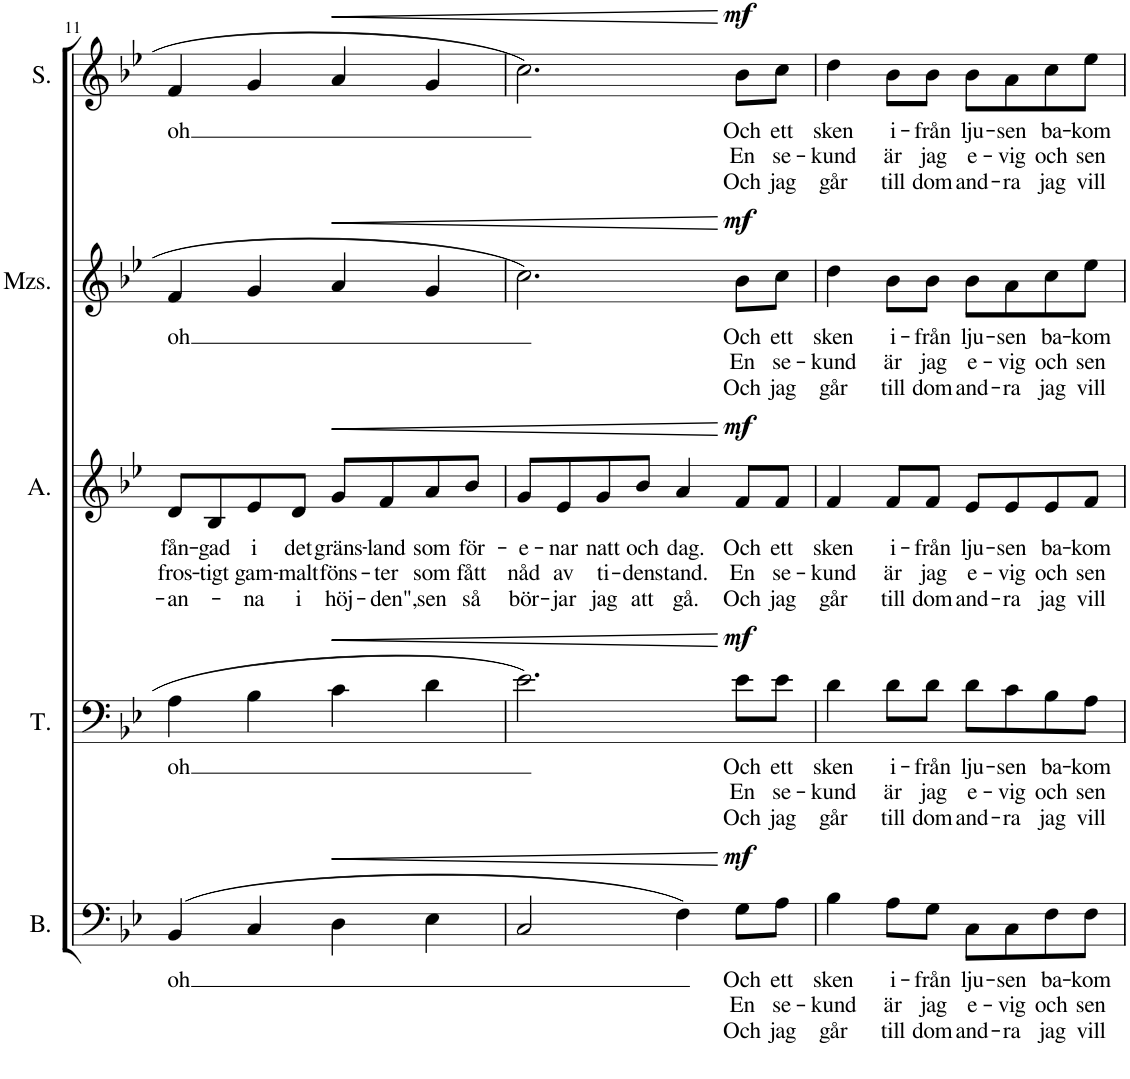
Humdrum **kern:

**kern	**text	**text	**text	**dynam	**kern	**text	**text	**text	**dynam	**kern	**text	**text	**text	**dynam	**kern	**text	**text	**text	**dynam	**kern	**text	**text	**text	**dynam
*part5	*part5	*part5	*part5	*part5	*part4	*part4	*part4	*part4	*part4	*part3	*part3	*part3	*part3	*part3	*part2	*part2	*part2	*part2	*part2	*part1	*part1	*part1	*part1	*part1
*staff5	*staff5	*staff5	*staff5	*staff5	*staff4	*staff4	*staff4	*staff4	*staff4	*staff3	*staff3	*staff3	*staff3	*staff3	*staff2	*staff2	*staff2	*staff2	*staff2	*staff1	*staff1	*staff1	*staff1	*staff1
*I"Bass	*	*	*	*	*I"Tenor	*	*	*	*	*I"Alto	*	*	*	*	*I"Mezzo-soprano	*	*	*	*	*I"Soprano	*	*	*	*
*I'B.	*	*	*	*	*I'T.	*	*	*	*	*I'A.	*	*	*	*	*I'Mzs.	*	*	*	*	*I'S.	*	*	*	*
!!LO:PB:g=z
*clefF4	*	*	*	*	*clefF4	*	*	*	*	*clefG2	*	*	*	*	*clefG2	*	*	*	*	*clefG2	*	*	*	*
*k[b-e-]	*	*	*	*	*k[b-e-]	*	*	*	*	*k[b-e-]	*	*	*	*	*k[b-e-]	*	*	*	*	*k[b-e-]	*	*	*	*
*M4/4	*	*	*	*	*M4/4	*	*	*	*	*M4/4	*	*	*	*	*M4/4	*	*	*	*	*M4/4	*	*	*	*
*met(c)	*	*	*	*	*met(c)	*	*	*	*	*met(c)	*	*	*	*	*met(c)	*	*	*	*	*met(c)	*	*	*	*
=11	=11	=11	=11	=11	=11	=11	=11	=11	=11	=11	=11	=11	=11	=11	=11	=11	=11	=11	=11	=11	=11	=11	=11	=11
!	!LO:LY:b	!	!	!	!	!LO:LY:b	!	!	!	!	!LO:LY:b	!LO:LY:b	!LO:LY:b	!	!	!LO:LY:b	!	!	!	!	!LO:LY:b	!	!	!
(4BB-/	oh	.	.	.	4A\	oh	.	.	.	8d/L	fån-	fros-	-an-	.	4f/	oh	.	.	.	4f/	oh	.	.	.
!	!	!	!	!	!	!	!	!	!	!	!LO:LY:b	!LO:LY:b	!	!	!	!	!	!	!	!	!	!	!	!
.	.	.	.	.	.	.	.	.	.	8B-/	-gad	-tigt	.	.	.	.	.	.	.	.	.	.	.	.
!	!	!	!	!	!	!	!	!	!	!	!LO:LY:b	!LO:LY:b	!LO:LY:b	!	!	!	!	!	!	!	!	!	!	!
4C/	.	.	.	.	4B-\	.	.	.	.	8e-/	i	gam-	-na	.	4g/	.	.	.	.	4g/	.	.	.	.
!	!	!	!	!	!	!	!	!	!	!	!LO:LY:b	!LO:LY:b	!LO:LY:b	!	!	!	!	!	!	!	!	!	!	!
.	.	.	.	.	.	.	.	.	.	8d/J	det	-malt	i	.	.	.	.	.	.	.	.	.	.	.
!	!	!	!	!LO:HP:b	!	!	!	!	!LO:HP:b	!	!LO:LY:b	!LO:LY:b	!LO:LY:b	!LO:HP:b	!	!	!	!	!LO:HP:b	!	!	!	!	!LO:HP:b
4D\	.	.	.	<	4c\	.	.	.	<	8g/L	gräns-	föns-	höj-	<	4a/	.	.	.	<	4a/	.	.	.	<
!	!	!	!	!	!	!	!	!	!	!	!LO:LY:b	!LO:LY:b	!LO:LY:b	!	!	!	!	!	!	!	!	!	!	!
.	.	.	.	.	.	.	.	.	.	8f/	-land	-ter	-den",	.	.	.	.	.	.	.	.	.	.	.
!	!	!	!	!	!	!	!	!	!	!	!LO:LY:b	!LO:LY:b	!LO:LY:b	!	!	!	!	!	!	!	!	!	!	!
4E-\	.	.	.	.	4d\	.	.	.	.	8a/	som	som	sen	.	4g/	.	.	.	.	4g/	.	.	.	.
!	!	!	!	!	!	!	!	!	!	!	!LO:LY:b	!LO:LY:b	!LO:LY:b	!	!	!	!	!	!	!	!	!	!	!
.	.	.	.	.	.	.	.	.	.	8b-/J	för-	fått	så	.	.	.	.	.	.	.	.	.	.	.
=12	=12	=12	=12	=12	=12	=12	=12	=12	=12	=12	=12	=12	=12	=12	=12	=12	=12	=12	=12	=12	=12	=12	=12	=12
!	!	!	!	!	!	!	!	!	!	!	!LO:LY:b	!LO:LY:b	!LO:LY:b	!	!	!	!	!	!	!	!	!	!	!
2C/	.	.	.	.	2.e-\	.	.	.	.	8g/L	-e-	nåd	bör-	.	2.cc\	.	.	.	.	2.cc\	.	.	.	.
!	!	!	!	!	!	!	!	!	!	!	!LO:LY:b	!LO:LY:b	!LO:LY:b	!	!	!	!	!	!	!	!	!	!	!
.	.	.	.	.	.	.	.	.	.	8e-/	-nar	av	-jar	.	.	.	.	.	.	.	.	.	.	.
!	!	!	!	!	!	!	!	!	!	!	!LO:LY:b	!LO:LY:b	!LO:LY:b	!	!	!	!	!	!	!	!	!	!	!
.	.	.	.	.	.	.	.	.	.	8g/	natt	ti-	jag	.	.	.	.	.	.	.	.	.	.	.
!	!	!	!	!	!	!	!	!	!	!	!LO:LY:b	!LO:LY:b	!LO:LY:b	!	!	!	!	!	!	!	!	!	!	!
.	.	.	.	.	.	.	.	.	.	8b-/J	och	-dens	att	.	.	.	.	.	.	.	.	.	.	.
!	!	!	!	!	!	!	!	!	!	!	!LO:LY:b	!LO:LY:b	!LO:LY:b	!	!	!	!	!	!	!	!	!	!	!
4F\)	.	.	.	.	.	.	.	.	.	4a/	dag.	tand.	gå.	.	.	.	.	.	.	.	.	.	.	.
!	!LO:LY:b	!LO:LY:b	!LO:LY:b	!LO:DY:n=1:a	!	!LO:LY:b	!LO:LY:b	!LO:LY:b	!LO:DY:n=1:a	!	!LO:LY:b	!LO:LY:b	!LO:LY:b	!LO:DY:n=1:a	!	!LO:LY:b	!LO:LY:b	!LO:LY:b	!LO:DY:n=1:a	!	!LO:LY:b	!LO:LY:b	!LO:LY:b	!LO:DY:n=1:a
8G\L	Och	En	Och	[ mf	8e-\L	Och	En	Och	[ mf	8f/L	Och	En	Och	[ mf	8b-\L	Och	En	Och	[ mf	8b-\L	Och	En	Och	[ mf
!	!LO:LY:b	!LO:LY:b	!LO:LY:b	!	!	!LO:LY:b	!LO:LY:b	!LO:LY:b	!	!	!LO:LY:b	!LO:LY:b	!LO:LY:b	!	!	!LO:LY:b	!LO:LY:b	!LO:LY:b	!	!	!LO:LY:b	!LO:LY:b	!LO:LY:b	!
8A\J	ett	se-	jag	.	8e-\J	ett	se-	jag	.	8f/J	ett	se-	jag	.	8cc\J	ett	se-	jag	.	8cc\J	ett	se-	jag	.
=13	=13	=13	=13	=13	=13	=13	=13	=13	=13	=13	=13	=13	=13	=13	=13	=13	=13	=13	=13	=13	=13	=13	=13	=13
!	!LO:LY:b	!LO:LY:b	!LO:LY:b	!	!	!LO:LY:b	!LO:LY:b	!LO:LY:b	!	!	!LO:LY:b	!LO:LY:b	!LO:LY:b	!	!	!LO:LY:b	!LO:LY:b	!LO:LY:b	!	!	!LO:LY:b	!LO:LY:b	!LO:LY:b	!
4B-\	sken	-kund	går	.	4d\	sken	-kund	går	.	4f/	sken	-kund	går	.	4dd\	sken	-kund	går	.	4dd\	sken	-kund	går	.
!	!LO:LY:b	!LO:LY:b	!LO:LY:b	!	!	!LO:LY:b	!LO:LY:b	!LO:LY:b	!	!	!LO:LY:b	!LO:LY:b	!LO:LY:b	!	!	!LO:LY:b	!LO:LY:b	!LO:LY:b	!	!	!LO:LY:b	!LO:LY:b	!LO:LY:b	!
8A\L	i-	är	till	.	8d\L	i-	är	till	.	8f/L	i-	är	till	.	8b-\L	i-	är	till	.	8b-\L	i-	är	till	.
!	!LO:LY:b	!LO:LY:b	!LO:LY:b	!	!	!LO:LY:b	!LO:LY:b	!LO:LY:b	!	!	!LO:LY:b	!LO:LY:b	!LO:LY:b	!	!	!LO:LY:b	!LO:LY:b	!LO:LY:b	!	!	!LO:LY:b	!LO:LY:b	!LO:LY:b	!
8G\J	-från	jag	dom	.	8d\J	-från	jag	dom	.	8f/J	-från	jag	dom	.	8b-\J	-från	jag	dom	.	8b-\J	-från	jag	dom	.
!	!LO:LY:b	!LO:LY:b	!LO:LY:b	!	!	!LO:LY:b	!LO:LY:b	!LO:LY:b	!	!	!LO:LY:b	!LO:LY:b	!LO:LY:b	!	!	!LO:LY:b	!LO:LY:b	!LO:LY:b	!	!	!LO:LY:b	!LO:LY:b	!LO:LY:b	!
8C\L	lju-	e-	and-	.	8d\L	lju-	e-	and-	.	8e-/L	lju-	e-	and-	.	8b-\L	lju-	e-	and-	.	8b-\L	lju-	e-	and-	.
!	!LO:LY:b	!LO:LY:b	!LO:LY:b	!	!	!LO:LY:b	!LO:LY:b	!LO:LY:b	!	!	!LO:LY:b	!LO:LY:b	!LO:LY:b	!	!	!LO:LY:b	!LO:LY:b	!LO:LY:b	!	!	!LO:LY:b	!LO:LY:b	!LO:LY:b	!
8C\	-sen	-vig	-ra	.	8c\	-sen	-vig	-ra	.	8e-/	-sen	-vig	-ra	.	8a\	-sen	-vig	-ra	.	8a\	-sen	-vig	-ra	.
!	!LO:LY:b	!LO:LY:b	!LO:LY:b	!	!	!LO:LY:b	!LO:LY:b	!LO:LY:b	!	!	!LO:LY:b	!LO:LY:b	!LO:LY:b	!	!	!LO:LY:b	!LO:LY:b	!LO:LY:b	!	!	!LO:LY:b	!LO:LY:b	!LO:LY:b	!
8F\	ba-	och	jag	.	8B-\	ba-	och	jag	.	8e-/	ba-	och	jag	.	8cc\	ba-	och	jag	.	8cc\	ba-	och	jag	.
!	!LO:LY:b	!LO:LY:b	!LO:LY:b	!	!	!LO:LY:b	!LO:LY:b	!LO:LY:b	!	!	!LO:LY:b	!LO:LY:b	!LO:LY:b	!	!	!LO:LY:b	!LO:LY:b	!LO:LY:b	!	!	!LO:LY:b	!LO:LY:b	!LO:LY:b	!
8F\J	-kom	sen	vill	.	8A\J	-kom	sen	vill	.	8f/J	-kom	sen	vill	.	8ee-\J	-kom	sen	vill	.	8ee-\J	-kom	sen	vill	.
=	=	=	=	=	=	=	=	=	=	=	=	=	=	=	=	=	=	=	=	=	=	=	=	=
*-	*-	*-	*-	*-	*-	*-	*-	*-	*-	*-	*-	*-	*-	*-	*-	*-	*-	*-	*-	*-	*-	*-	*-	*-
